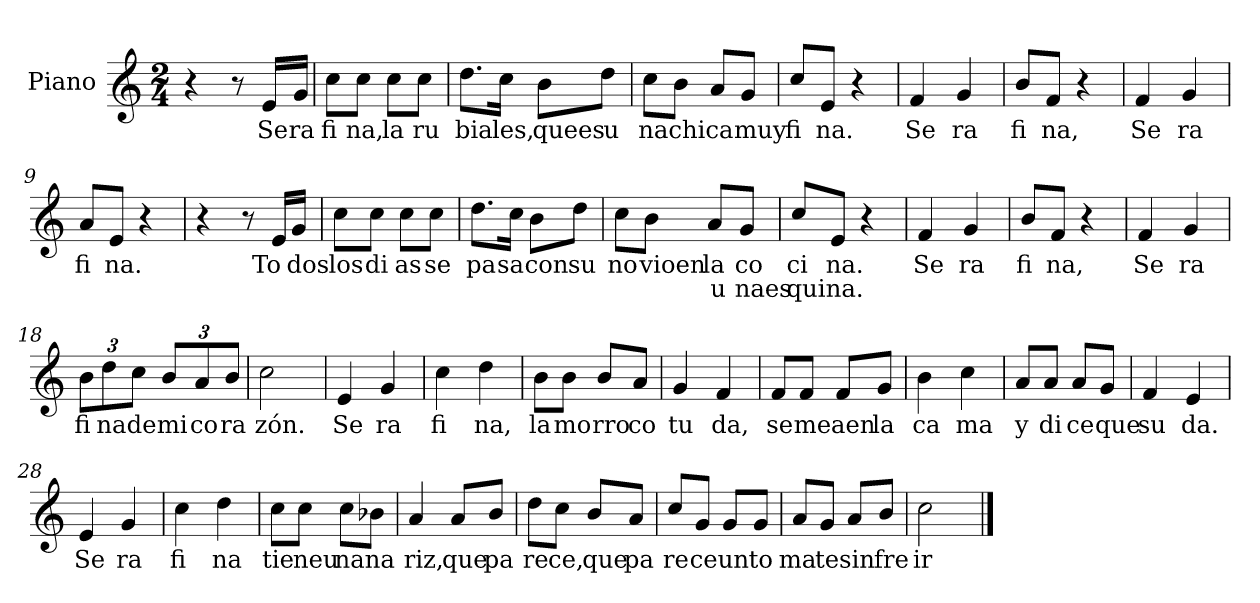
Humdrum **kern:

**kern	**text	**text
*part1	*part1	*part1
*staff1	*staff1	*staff1
*I"Piano	*	*
*I'Pno.	*	*
*clefG2	*	*
*k[]	*	*
*M2/4	*	*
=1	=1	=1
4r	.	.
8r	.	.
!	!LO:LY:b	!
16e/LL	Se	.
!	!LO:LY:b	!
16g/JJ	ra	.
=2	=2	=2
!	!LO:LY:b	!
8cc\L	fi	.
!	!LO:LY:b	!
8cc\J	na,	.
!	!LO:LY:b	!
8cc\L	la	.
!	!LO:LY:b	!
8cc\J	ru	.
=3	=3	=3
!	!LO:LY:b	!
8.dd\L	bia	.
!	!LO:LY:b	!
16cc\Jk	les,	.
!	!LO:LY:b	!
8b\L	quees	.
!	!LO:LY:b	!
8dd\J	u	.
=4	=4	=4
!	!LO:LY:b	!
8cc\L	na	.
!	!LO:LY:b	!
8b\J	chi	.
!	!LO:LY:b	!
8a/L	ca	.
!	!LO:LY:b	!
8g/J	muy	.
=5	=5	=5
!	!LO:LY:b	!
8cc/L	fi	.
!	!LO:LY:b	!
8e/J	na.	.
4r	.	.
=6	=6	=6
!	!LO:LY:b	!
4f/	Se	.
!	!LO:LY:b	!
4g/	ra	.
=7	=7	=7
!	!LO:LY:b	!
8b/L	fi	.
!	!LO:LY:b	!
8f/J	na,	.
4r	.	.
=8	=8	=8
!	!LO:LY:b	!
4f/	Se	.
!	!LO:LY:b	!
4g/	ra	.
!!LO:LB:g=z
=9	=9	=9
!	!LO:LY:b	!
8a/L	fi	.
!	!LO:LY:b	!
8e/J	na.	.
4r	.	.
=10	=10	=10
4r	.	.
8r	.	.
!	!LO:LY:b	!
16e/LL	To	.
!	!LO:LY:b	!
16g/JJ	dos	.
=11	=11	=11
!	!LO:LY:b	!
8cc\L	los	.
!	!LO:LY:b	!
8cc\J	di	.
!	!LO:LY:b	!
8cc\L	as	.
!	!LO:LY:b	!
8cc\J	se	.
=12	=12	=12
!	!LO:LY:b	!
8.dd\L	pa	.
!	!LO:LY:b	!
16cc\Jk	sa	.
!	!LO:LY:b	!
8b\L	con	.
!	!LO:LY:b	!
8dd\J	su	.
=13	=13	=13
!	!LO:LY:b	!
8cc\L	no	.
!	!LO:LY:b	!
8b\J	vioen	.
!	!LO:LY:b	!LO:LY:b
8a/L	la	u
!	!LO:LY:b	!LO:LY:b
8g/J	co	naes
=14	=14	=14
!	!LO:LY:b	!LO:LY:b
8cc/L	ci	qui
!	!LO:LY:b	!LO:LY:b
8e/J	na.	na.
4r	.	.
=15	=15	=15
!	!LO:LY:b	!
4f/	Se	.
!	!LO:LY:b	!
4g/	ra	.
=16	=16	=16
!	!LO:LY:b	!
8b/L	fi	.
!	!LO:LY:b	!
8f/J	na,	.
4r	.	.
!!LO:LB:g=z
=17	=17	=17
!	!LO:LY:b	!
4f/	Se	.
!	!LO:LY:b	!
4g/	ra	.
=18	=18	=18
*Xbrackettup	*	*
!	!LO:LY:b	!
12b\L	fi	.
!	!LO:LY:b	!
12dd\	na	.
!	!LO:LY:b	!
12cc\J	de	.
!	!LO:LY:b	!
12b/L	mi	.
!	!LO:LY:b	!
12a/	co	.
!	!LO:LY:b	!
12b/J	ra	.
=19	=19	=19
!	!LO:LY:b	!
2cc\	zón.	.
=20	=20	=20
!	!LO:LY:b	!
4e/	Se	.
!	!LO:LY:b	!
4g/	ra	.
=21	=21	=21
!	!LO:LY:b	!
4cc\	fi	.
!	!LO:LY:b	!
4dd\	na,	.
=22	=22	=22
!	!LO:LY:b	!
8b\L	la	.
!	!LO:LY:b	!
8b\J	mo	.
!	!LO:LY:b	!
8b/L	rro	.
!	!LO:LY:b	!
8a/J	co	.
=23	=23	=23
!	!LO:LY:b	!
4g/	tu	.
!	!LO:LY:b	!
4f/	da,	.
=24	=24	=24
!	!LO:LY:b	!
8f/L	se	.
!	!LO:LY:b	!
8f/J	me	.
!	!LO:LY:b	!
8f/L	aen	.
!	!LO:LY:b	!
8g/J	la	.
=25	=25	=25
!	!LO:LY:b	!
4b\	ca	.
!	!LO:LY:b	!
4cc\	ma	.
!!LO:LB:g=z
=26	=26	=26
!	!LO:LY:b	!
8a/L	y	.
!	!LO:LY:b	!
8a/J	di	.
!	!LO:LY:b	!
8a/L	ce	.
!	!LO:LY:b	!
8g/J	que	.
=27	=27	=27
!	!LO:LY:b	!
4f/	su	.
!	!LO:LY:b	!
4e/	da.	.
=28	=28	=28
!	!LO:LY:b	!
4e/	Se	.
!	!LO:LY:b	!
4g/	ra	.
=29	=29	=29
!	!LO:LY:b	!
4cc\	fi	.
!	!LO:LY:b	!
4dd\	na	.
=30	=30	=30
!	!LO:LY:b	!
8cc\L	tie	.
!	!LO:LY:b	!
8cc\J	neu	.
!	!LO:LY:b	!
8cc\L	na	.
!	!LO:LY:b	!
8b-X\J	na	.
=31	=31	=31
!	!LO:LY:b	!
4a/	riz,	.
!	!LO:LY:b	!
8a/L	que	.
!	!LO:LY:b	!
8b/J	pa	.
=32	=32	=32
!	!LO:LY:b	!
8dd\L	re	.
!	!LO:LY:b	!
8cc\J	ce,	.
!	!LO:LY:b	!
8b/L	que	.
!	!LO:LY:b	!
8a/J	pa	.
=33	=33	=33
!	!LO:LY:b	!
8cc/L	re	.
!	!LO:LY:b	!
8g/J	ce	.
!	!LO:LY:b	!
8g/L	un	.
!	!LO:LY:b	!
8g/J	to	.
!!LO:LB:g=z
=34	=34	=34
!	!LO:LY:b	!
8a/L	ma	.
!	!LO:LY:b	!
8g/J	te	.
!	!LO:LY:b	!
8a/L	sin	.
!	!LO:LY:b	!
8b/J	fre	.
=35	=35	=35
!	!LO:LY:b	!
2cc\	ir	.
==	==	==
*-	*-	*-
